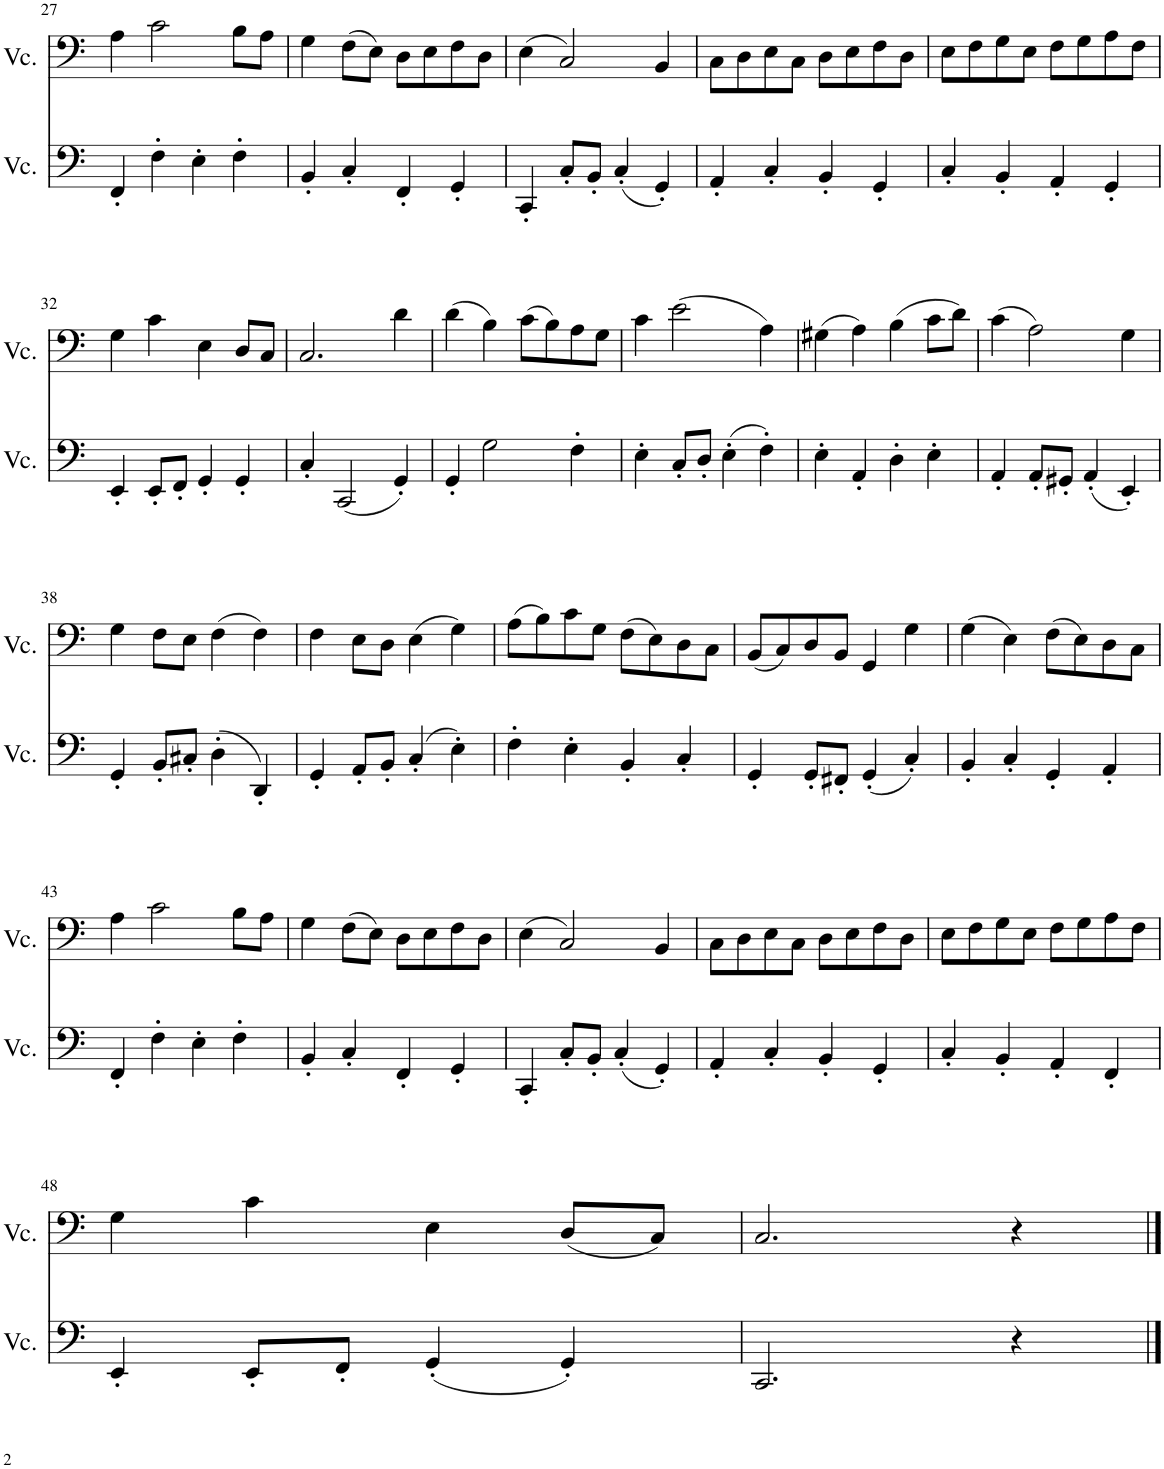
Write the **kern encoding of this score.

**kern	**kern
*part2	*part1
*staff2	*staff1
*I"Violoncello	*I"Violoncello
*I'Vc.	*I'Vc.
!!LO:PB:g=z
*clefF4	*clefF4
*k[]	*k[]
*M4/4	*M4/4
=27	=27
4FF'/	4A\
4F'\	2c\
4E'\	.
4F'\	8B\L
.	8A\J
=28	=28
4BB'/	4G\
4C'/	(8F\L
.	8E\J)
4FF'/	8D\L
.	8E\
4GG'/	8F\
.	8D\J
=29	=29
4CC'/	(4E\
8C'/L	2C/)
8BB'/J	.
(4C'/	.
4GG'/)	4BB/
=30	=30
4AA'/	8C\L
.	8D\
4C'/	8E\
.	8C\J
4BB'/	8D\L
.	8E\
4GG'/	8F\
.	8D\J
=31	=31
4C'/	8E\L
.	8F\
4BB'/	8G\
.	8E\J
4AA'/	8F\L
.	8G\
4GG'/	8A\
.	8F\J
!!LO:LB:g=z
=32	=32
4EE'/	4G\
8EE'/L	4c\
8FF'/J	.
4GG'/	4E\
4GG'/	8D/L
.	8C/J
=33	=33
4C'/	2.C/
(2CC/	.
4GG'/)	4d\
=34	=34
4GG'/	(4d\
2G\	4B\)
.	(8c\L
.	8B\)
4F'\	8A\
.	8G\J
=35	=35
4E'\	4c\
8C'/L	(2e\
8D'/J	.
(4E'\	.
4F'\)	4A\)
=36	=36
4E'\	(4G#X\
4AA'/	4A\)
4D'\	(4B\
4E'\	8c\L
.	8d\J)
=37	=37
4AA'/	(4c\
8AA'/L	2A\)
8GG#X'/J	.
(4AA'/	.
4EE'/)	4G\
!!LO:LB:g=z
=38	=38
4GG'/	4G\
8BB'/L	8F\L
8C#X'/J	8E\J
(4D'\	(4F\
4DD'/)	4F\)
=39	=39
4GG'/	4F\
8AA'/L	8E\L
8BB'/J	8D\J
(4C'/	(4E\
4E'\)	4G\)
=40	=40
4F'\	(8A\L
.	8B\)
4E'\	8c\
.	8G\J
4BB'/	(8F\L
.	8E\)
4C'/	8D\
.	8C\J
=41	=41
4GG'/	(8BB/L
.	8C/)
8GG'/L	8D/
8FF#X'/J	8BB/J
(4GG'/	4GG/
4C'/)	4G\
=42	=42
4BB'/	(4G\
4C'/	4E\)
4GG'/	(8F\L
.	8E\)
4AA'/	8D\
.	8C\J
!!LO:LB:g=z
=43	=43
4FF'/	4A\
4F'\	2c\
4E'\	.
4F'\	8B\L
.	8A\J
=44	=44
4BB'/	4G\
4C'/	(8F\L
.	8E\J)
4FF'/	8D\L
.	8E\
4GG'/	8F\
.	8D\J
=45	=45
4CC'/	(4E\
8C'/L	2C/)
8BB'/J	.
(4C'/	.
4GG'/)	4BB/
=46	=46
4AA'/	8C\L
.	8D\
4C'/	8E\
.	8C\J
4BB'/	8D\L
.	8E\
4GG'/	8F\
.	8D\J
=47	=47
4C'/	8E\L
.	8F\
4BB'/	8G\
.	8E\J
4AA'/	8F\L
.	8G\
4FF'/	8A\
.	8F\J
!!LO:LB:g=z
=48	=48
4EE'/	4G\
8EE'/L	4c\
8FF'/J	.
(4GG'/	4E\
4GG'/)	(8D/L
.	8C/J)
=49	=49
2.CC/	2.C/
4r	4r
==	==
*-	*-
